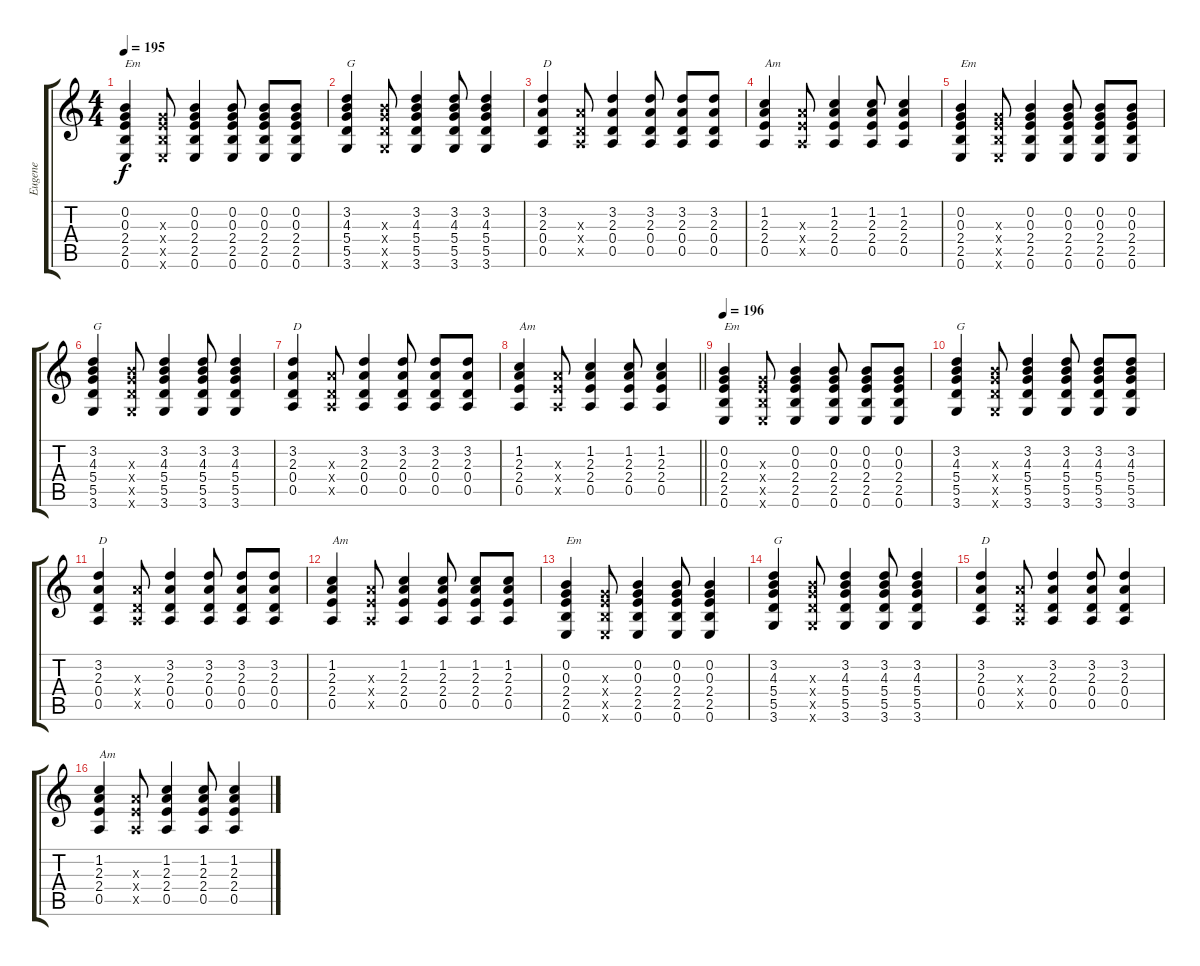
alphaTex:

\track ("Eugene" "Eugene") {instrument acousticguitarsteel}
\staff {score tabs}
\tuning (E4 B3 G3 D3 A2 E2) {hide}
\ts (4 4)
\section ("" "")
\tempo 195
\clef g2
\ks c
(0.2 0.3 2.4 2.5 0.6).4{txt "Em" dy f} (0.3{x} 2.4{x} 2.5{x} 0.6{x}).8 (0.2 0.3 2.4 2.5 0.6).4 (0.2 0.3 2.4 2.5 0.6).8 (0.2 0.3 2.4 2.5 0.6).8 (0.2 0.3 2.4 2.5 0.6).8 |
(3.2 4.3 5.4 5.5 3.6).4{txt "G"} (4.3{x} 5.4{x} 5.5{x} 3.6{x}).8 (3.2 4.3 5.4 5.5 3.6).4 (3.2 4.3 5.4 5.5 3.6).8 (3.2 4.3 5.4 5.5 3.6).4 |
(3.2 2.3 0.4 0.5).4{txt "D"} (2.3{x} 0.4{x} 0.5{x}).8 (3.2 2.3 0.4 0.5).4 (3.2 2.3 0.4 0.5).8 (3.2 2.3 0.4 0.5).8 (3.2 2.3 0.4 0.5).8 |
(1.2 2.3 2.4 0.5).4{txt "Am"} (2.3{x} 2.4{x} 0.5{x}).8 (1.2 2.3 2.4 0.5).4 (1.2 2.3 2.4 0.5).8 (1.2 2.3 2.4 0.5).4 |
(0.2 0.3 2.4 2.5 0.6).4{txt "Em"} (0.3{x} 2.4{x} 2.5{x} 0.6{x}).8 (0.2 0.3 2.4 2.5 0.6).4 (0.2 0.3 2.4 2.5 0.6).8 (0.2 0.3 2.4 2.5 0.6).8 (0.2 0.3 2.4 2.5 0.6).8 |
(3.2 4.3 5.4 5.5 3.6).4{txt "G"} (4.3{x} 5.4{x} 5.5{x} 3.6{x}).8 (3.2 4.3 5.4 5.5 3.6).4 (3.2 4.3 5.4 5.5 3.6).8 (3.2 4.3 5.4 5.5 3.6).4 |
(3.2 2.3 0.4 0.5).4{txt "D"} (2.3{x} 0.4{x} 0.5{x}).8 (3.2 2.3 0.4 0.5).4 (3.2 2.3 0.4 0.5).8 (3.2 2.3 0.4 0.5).8 (3.2 2.3 0.4 0.5).8 |
\barLineRight lightlight
(1.2 2.3 2.4 0.5).4{txt "Am"} (2.3{x} 2.4{x} 0.5{x}).8 (1.2 2.3 2.4 0.5).4 (1.2 2.3 2.4 0.5).8 (1.2 2.3 2.4 0.5).4 |
\section ("" "")
\tempo 196
(0.2 0.3 2.4 2.5 0.6).4{txt "Em"} (0.3{x} 2.4{x} 2.5{x} 0.6{x}).8 (0.2 0.3 2.4 2.5 0.6).4 (0.2 0.3 2.4 2.5 0.6).8 (0.2 0.3 2.4 2.5 0.6).8 (0.2 0.3 2.4 2.5 0.6).8 |
(3.2 4.3 5.4 5.5 3.6).4{txt "G"} (4.3{x} 5.4{x} 5.5{x} 3.6{x}).8 (3.2 4.3 5.4 5.5 3.6).4 (3.2 4.3 5.4 5.5 3.6).8 (3.2 4.3 5.4 5.5 3.6).8 (3.2 4.3 5.4 5.5 3.6).8 |
(3.2 2.3 0.4 0.5).4{txt "D"} (2.3{x} 0.4{x} 0.5{x}).8 (3.2 2.3 0.4 0.5).4 (3.2 2.3 0.4 0.5).8 (3.2 2.3 0.4 0.5).8 (3.2 2.3 0.4 0.5).8 |
(1.2 2.3 2.4 0.5).4{txt "Am"} (2.3{x} 2.4{x} 0.5{x}).8 (1.2 2.3 2.4 0.5).4 (1.2 2.3 2.4 0.5).8 (1.2 2.3 2.4 0.5).8 (1.2 2.3 2.4 0.5).8 |
(0.2 0.3 2.4 2.5 0.6).4{txt "Em"} (0.3{x} 2.4{x} 2.5{x} 0.6{x}).8 (0.2 0.3 2.4 2.5 0.6).4 (0.2 0.3 2.4 2.5 0.6).8 (0.2 0.3 2.4 2.5 0.6).4 |
(3.2 4.3 5.4 5.5 3.6).4{txt "G"} (4.3{x} 5.4{x} 5.5{x} 3.6{x}).8 (3.2 4.3 5.4 5.5 3.6).4 (3.2 4.3 5.4 5.5 3.6).8 (3.2 4.3 5.4 5.5 3.6).4 |
(3.2 2.3 0.4 0.5).4{txt "D"} (2.3{x} 0.4{x} 0.5{x}).8 (3.2 2.3 0.4 0.5).4 (3.2 2.3 0.4 0.5).8 (3.2 2.3 0.4 0.5).4 |
(1.2 2.3 2.4 0.5).4{txt "Am"} (2.3{x} 2.4{x} 0.5{x}).8 (1.2 2.3 2.4 0.5).4 (1.2 2.3 2.4 0.5).8 (1.2 2.3 2.4 0.5).4
